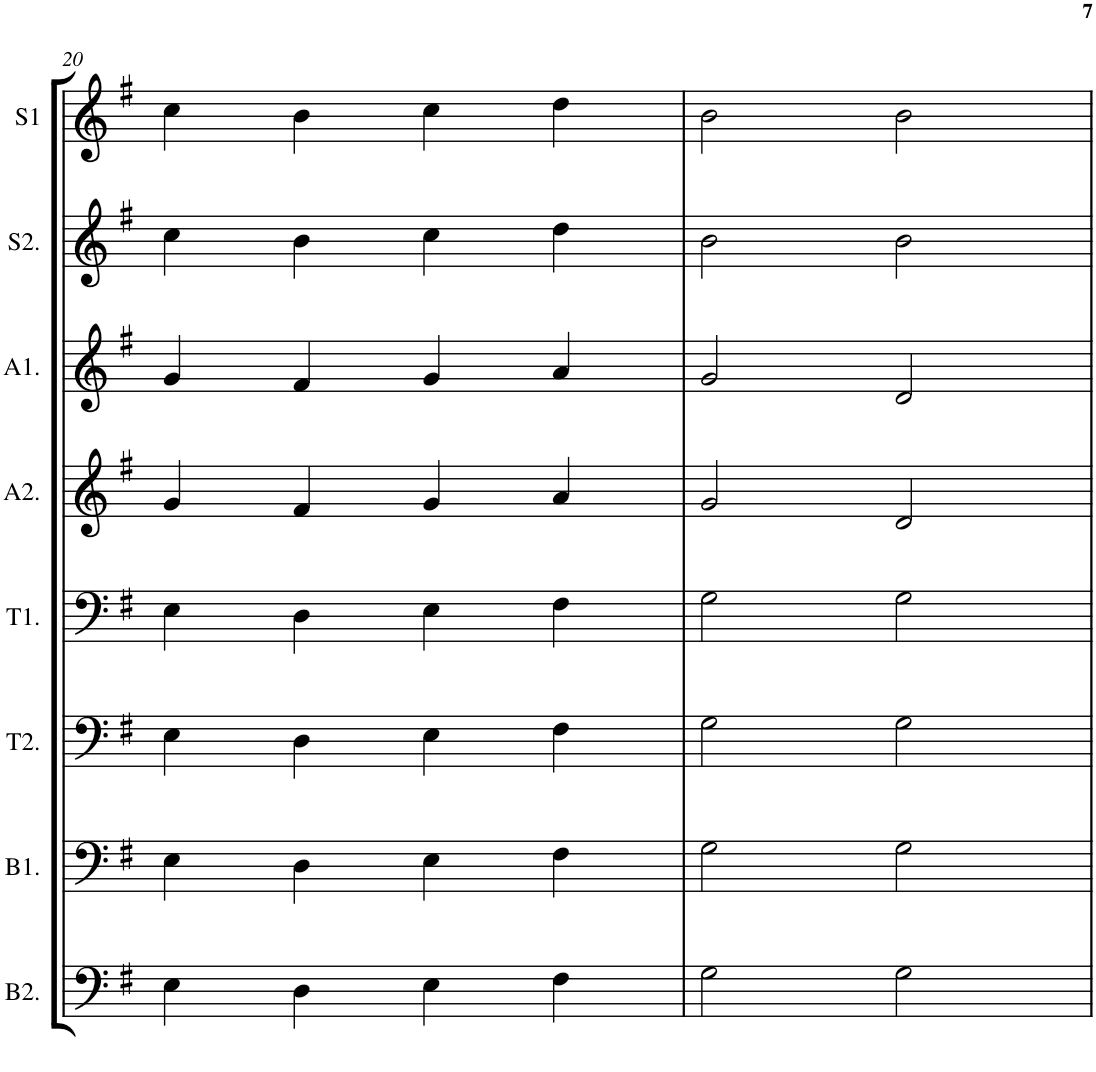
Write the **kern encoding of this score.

**kern	**kern	**kern	**kern	**kern	**kern	**kern	**kern
*part8	*part7	*part6	*part5	*part4	*part3	*part2	*part1
*staff8	*staff7	*staff6	*staff5	*staff4	*staff3	*staff2	*staff1
*I"Bass 2	*I"Bass 1	*I"Ten. 2	*I"Ten. 1	*I"Alto 2	*I"Alto 1	*I"Sop. 2	*I"Sop. 1
*I'B2.	*I'B1.	*I'T2.	*I'T1.	*I'A2.	*I'A1.	*I'S2.	*I'S1
!!LO:PB:g=z
*clefF4	*clefF4	*clefF4	*clefF4	*clefG2	*clefG2	*clefG2	*clefG2
*k[f#]	*k[f#]	*k[f#]	*k[f#]	*k[f#]	*k[f#]	*k[f#]	*k[f#]
*G:	*G:	*G:	*G:	*G:	*G:	*G:	*G:
*M4/4	*M4/4	*M4/4	*M4/4	*M4/4	*M4/4	*M4/4	*M4/4
=20	=20	=20	=20	=20	=20	=20	=20
4E\	4E\	4E\	4E\	4g/	4g/	4cc\	4cc\
4D\	4D\	4D\	4D\	4f#/	4f#/	4b\	4b\
4E\	4E\	4E\	4E\	4g/	4g/	4cc\	4cc\
4F#\	4F#\	4F#\	4F#\	4a/	4a/	4dd\	4dd\
=21	=21	=21	=21	=21	=21	=21	=21
2G\	2G\	2G\	2G\	2g/	2g/	2b\	2b\
2G\	2G\	2G\	2G\	2d/	2d/	2b\	2b\
=	=	=	=	=	=	=	=
*-	*-	*-	*-	*-	*-	*-	*-
